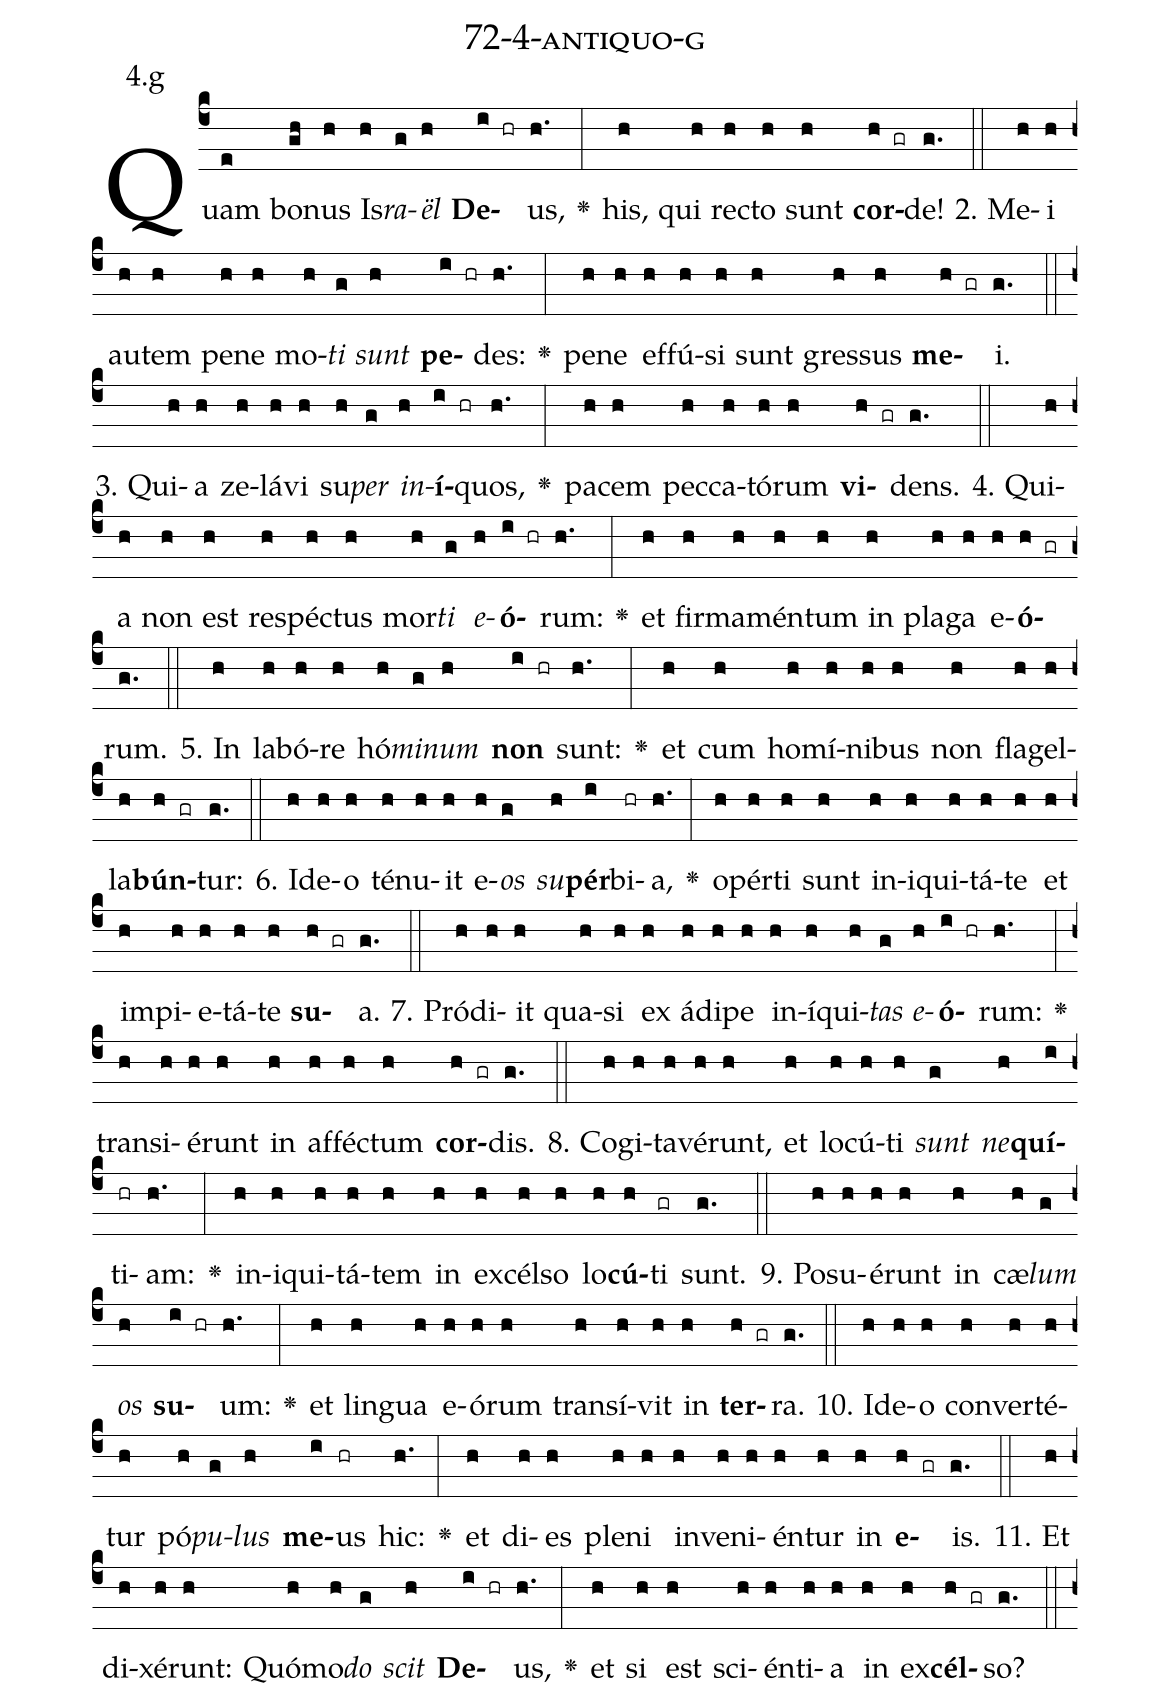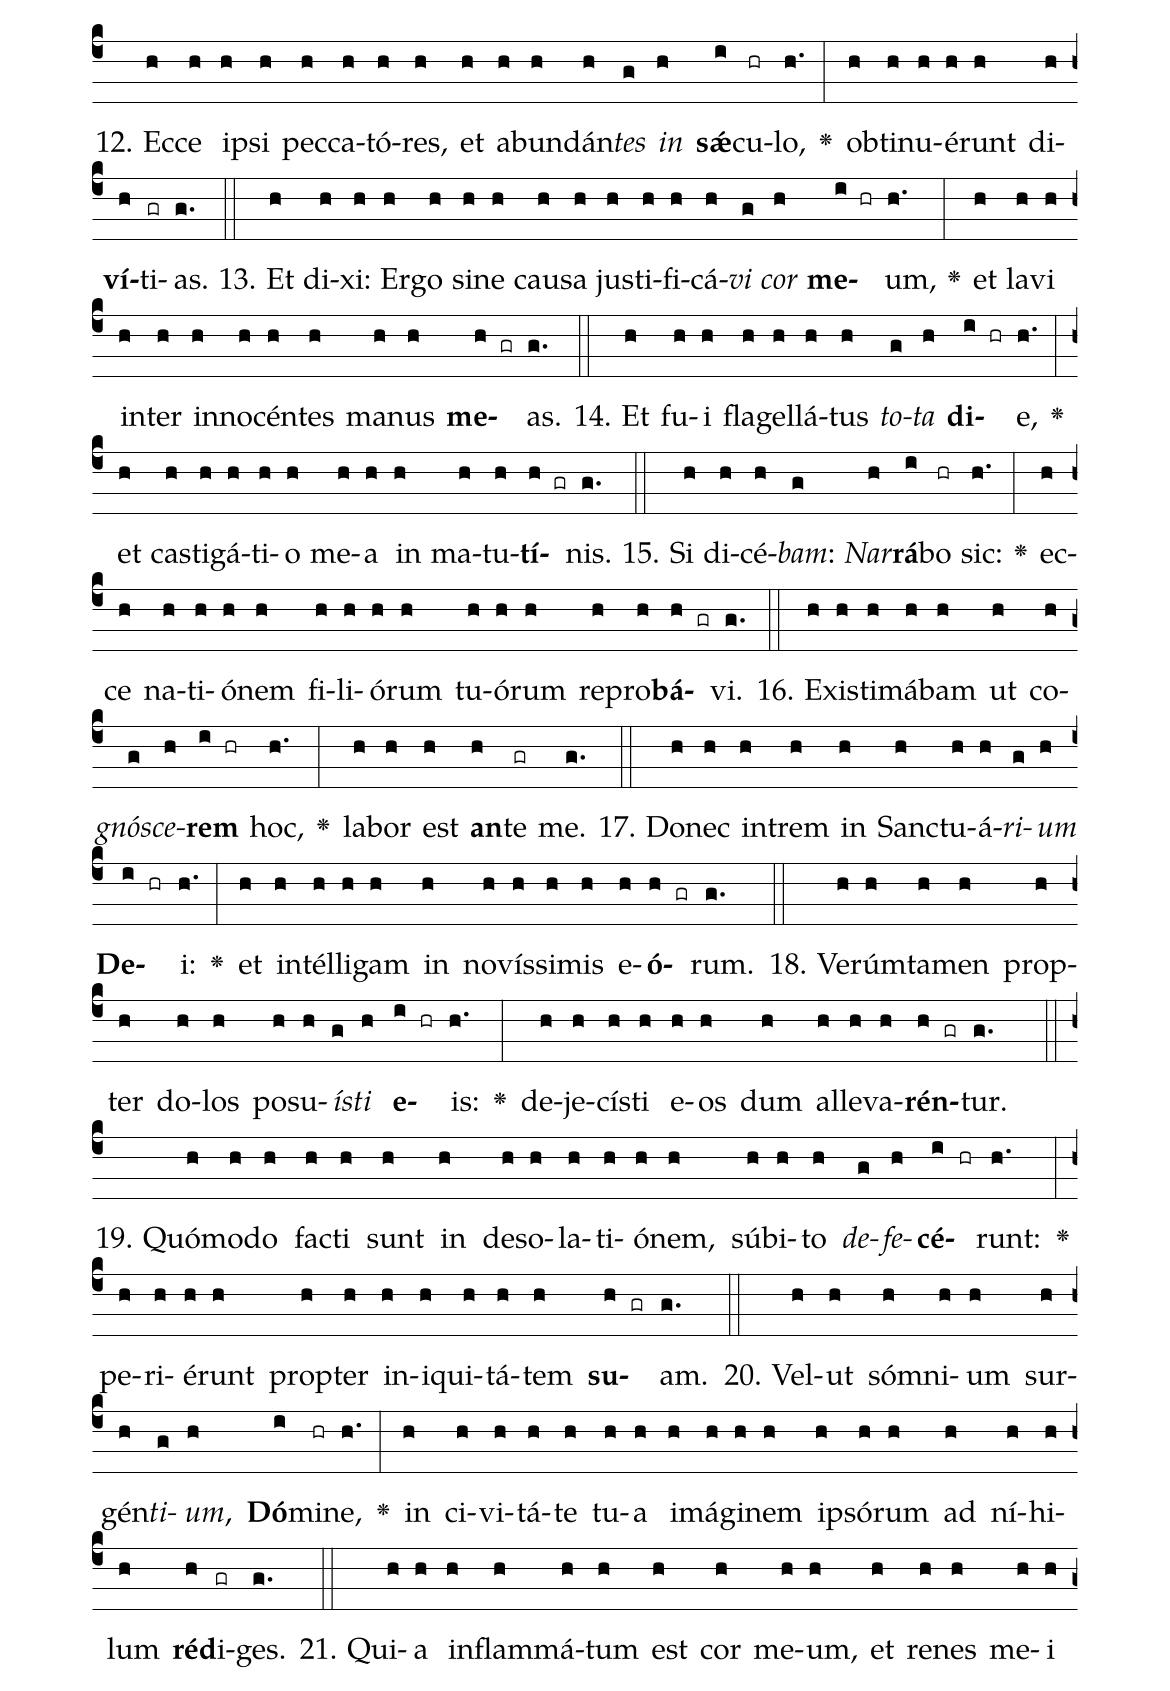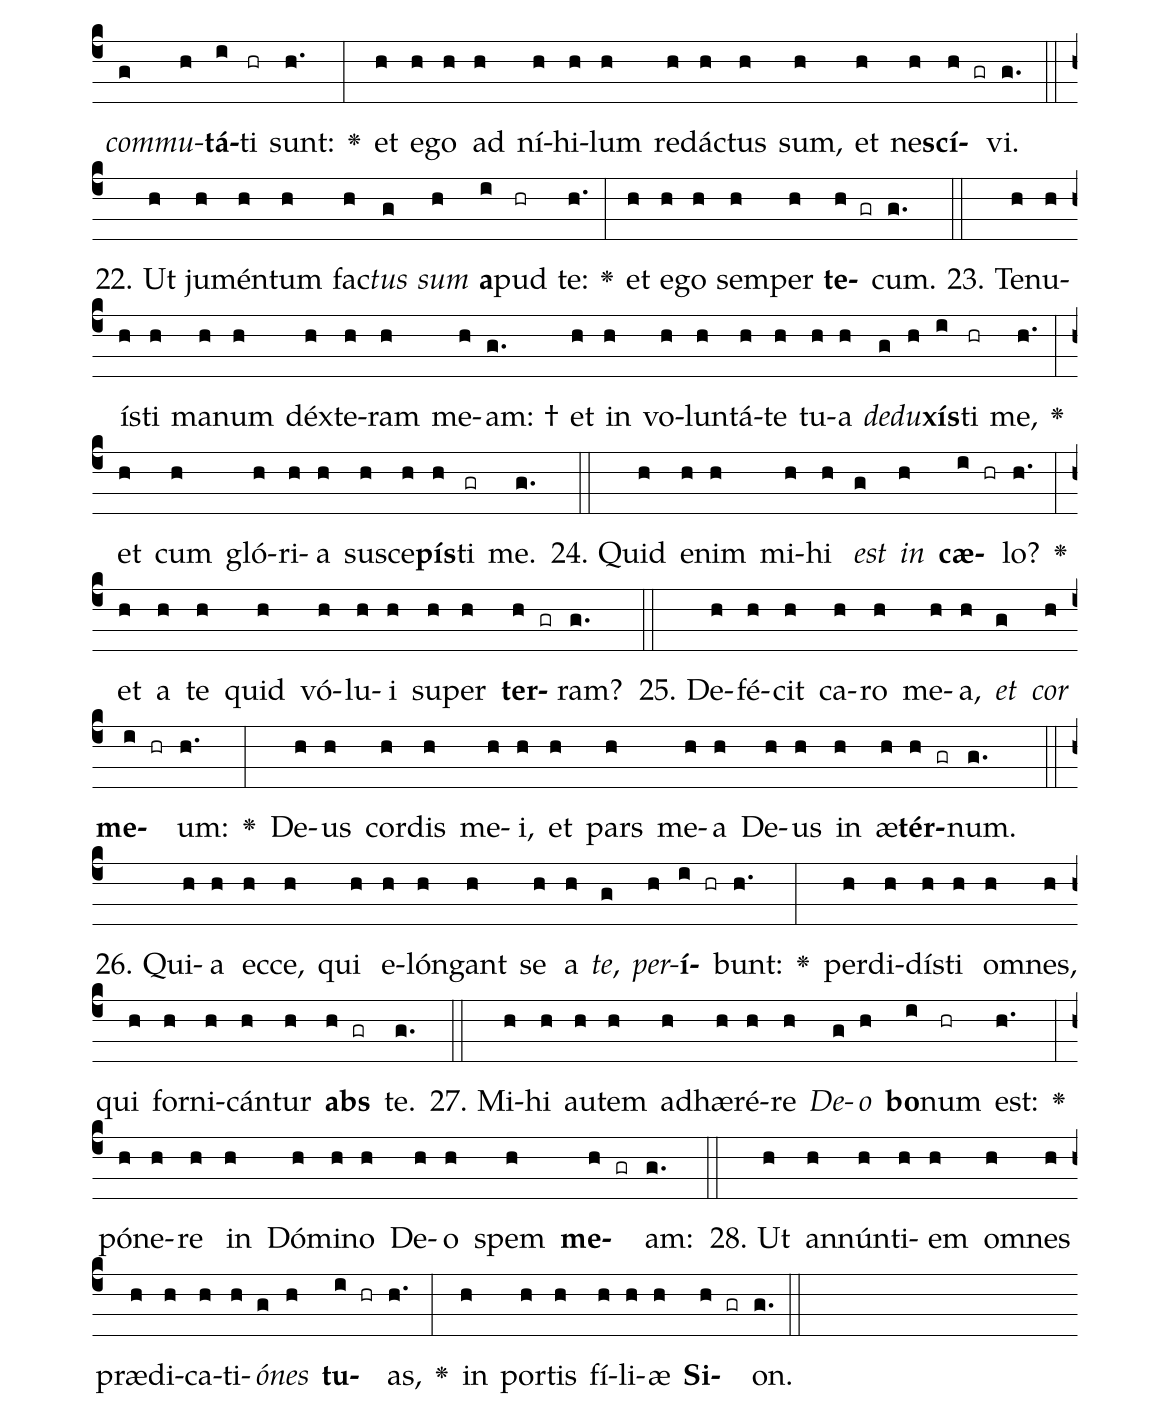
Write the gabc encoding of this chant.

name: 72-4-antiquo-g;
annotation: 4.g;
%%
(c4)Quam(e) bo(gh)nus(h) Is(h)<i>ra</i>(g)<i>ël</i>(h) <b>De</b>(i hr)us,(h.) <v>\greheightstar</v>(:) his,(h) qui(h) rec(h)to(h) sunt(h) <b>cor</b>(h gr)de!(g.) (::)
2. Me(h)i(h) au(h)tem(h) pe(h)ne(h) mo(h)<i>ti</i>(g) <i>sunt</i>(h) <b>pe</b>(i hr)des:(h.) <v>\greheightstar</v>(:) pe(h)ne(h) ef(h)fú(h)si(h) sunt(h) gres(h)sus(h) <b>me</b>(h gr)i.(g.) (::)
3. Qui(h)a(h) ze(h)lá(h)vi(h) su(h)<i>per</i>(g) <i>in</i>(h)<b>í</b>(i hr)quos,(h.) <v>\greheightstar</v>(:) pa(h)cem(h) pec(h)ca(h)tó(h)rum(h) <b>vi</b>(h gr)dens.(g.) (::)
4. Qui(h)a(h) non(h) est(h) re(h)spéc(h)tus(h) mor(h)<i>ti</i>(g) <i>e</i>(h)<b>ó</b>(i hr)rum:(h.) <v>\greheightstar</v>(:) et(h) fir(h)ma(h)mén(h)tum(h) in(h) pla(h)ga(h) e(h)<b>ó</b>(h gr)rum.(g.) (::)
5. In(h) la(h)bó(h)re(h) hó(h)<i>mi</i>(g)<i>num</i>(h) <b>non</b>(i hr) sunt:(h.) <v>\greheightstar</v>(:) et(h) cum(h) ho(h)mí(h)ni(h)bus(h) non(h) fla(h)gel(h)la(h)<b>bún</b>(h gr)tur:(g.) (::)
6. Id(h)e(h)o(h) té(h)nu(h)it(h) e(h)<i>os</i>(g) <i>su</i>(h)<b>pér</b>(i)bi(hr)a,(h.) <v>\greheightstar</v>(:) o(h)pér(h)ti(h) sunt(h) in(h)i(h)qui(h)tá(h)te(h) et(h) im(h)pi(h)e(h)tá(h)te(h) <b>su</b>(h gr)a.(g.) (::)
7. Pród(h)i(h)it(h) qua(h)si(h) ex(h) á(h)di(h)pe(h) in(h)í(h)qui(h)<i>tas</i>(g) <i>e</i>(h)<b>ó</b>(i hr)rum:(h.) <v>\greheightstar</v>(:) trans(h)i(h)é(h)runt(h) in(h) af(h)féc(h)tum(h) <b>cor</b>(h gr)dis.(g.) (::)
8. Co(h)gi(h)ta(h)vé(h)runt,(h) et(h) lo(h)cú(h)ti(h) <i>sunt</i>(g) <i>ne</i>(h)<b>quí</b>(i)ti(hr)am:(h.) <v>\greheightstar</v>(:) in(h)i(h)qui(h)tá(h)tem(h) in(h) ex(h)cél(h)so(h) lo(h)<b>cú</b>(h)ti(gr) sunt.(g.) (::)
9. Po(h)su(h)é(h)runt(h) in(h) cæ(h)<i>lum</i>(g) <i>os</i>(h) <b>su</b>(i hr)um:(h.) <v>\greheightstar</v>(:) et(h) lin(h)gua(h) e(h)ó(h)rum(h) trans(h)í(h)vit(h) in(h) <b>ter</b>(h gr)ra.(g.) (::)
10. Id(h)e(h)o(h) con(h)ver(h)té(h)tur(h) pó(h)<i>pu</i>(g)<i>lus</i>(h) <b>me</b>(i)us(hr) hic:(h.) <v>\greheightstar</v>(:) et(h) di(h)es(h) ple(h)ni(h) in(h)ve(h)ni(h)én(h)tur(h) in(h) <b>e</b>(h gr)is.(g.) (::)
11. Et(h) di(h)xé(h)runt:(h) Quó(h)mo(h)<i>do</i>(g) <i>scit</i>(h) <b>De</b>(i hr)us,(h.) <v>\greheightstar</v>(:) et(h) si(h) est(h) sci(h)én(h)ti(h)a(h) in(h) ex(h)<b>cél</b>(h gr)so?(g.) (::)
12. Ec(h)ce(h) ip(h)si(h) pec(h)ca(h)tó(h)res,(h) et(h) ab(h)un(h)dán(h)<i>tes</i>(g) <i>in</i>(h) <b>sǽ</b>(i)cu(hr)lo,(h.) <v>\greheightstar</v>(:) ob(h)ti(h)nu(h)é(h)runt(h) di(h)<b>ví</b>(h)ti(gr)as.(g.) (::)
13. Et(h) di(h)xi:(h) Er(h)go(h) si(h)ne(h) cau(h)sa(h) jus(h)ti(h)fi(h)cá(h)<i>vi</i>(g) <i>cor</i>(h) <b>me</b>(i hr)um,(h.) <v>\greheightstar</v>(:) et(h) la(h)vi(h) in(h)ter(h) in(h)no(h)cén(h)tes(h) ma(h)nus(h) <b>me</b>(h gr)as.(g.) (::)
14. Et(h) fu(h)i(h) fla(h)gel(h)lá(h)tus(h) <i>to</i>(g)<i>ta</i>(h) <b>di</b>(i hr)e,(h.) <v>\greheightstar</v>(:) et(h) cas(h)ti(h)gá(h)ti(h)o(h) me(h)a(h) in(h) ma(h)tu(h)<b>tí</b>(h gr)nis.(g.) (::)
15. Si(h) di(h)cé(h)<i>bam</i>:(g) <i>Nar</i>(h)<b>rá</b>(i)bo(hr) sic:(h.) <v>\greheightstar</v>(:) ec(h)ce(h) na(h)ti(h)ó(h)nem(h) fi(h)li(h)ó(h)rum(h) tu(h)ó(h)rum(h) re(h)pro(h)<b>bá</b>(h gr)vi.(g.) (::)
16. Ex(h)is(h)ti(h)má(h)bam(h) ut(h) co(h)<i>gnó</i>(g)<i>sce</i>(h)<b>rem</b>(i hr) hoc,(h.) <v>\greheightstar</v>(:) la(h)bor(h) est(h) <b>an</b>(h)te(gr) me.(g.) (::)
17. Do(h)nec(h) in(h)trem(h) in(h) Sanc(h)tu(h)á(h)<i>ri</i>(g)<i>um</i>(h) <b>De</b>(i hr)i:(h.) <v>\greheightstar</v>(:) et(h) in(h)tél(h)li(h)gam(h) in(h) no(h)vís(h)si(h)mis(h) e(h)<b>ó</b>(h gr)rum.(g.) (::)
18. Ve(h)rúm(h)ta(h)men(h) prop(h)ter(h) do(h)los(h) po(h)su(h)<i>ís</i>(g)<i>ti</i>(h) <b>e</b>(i hr)is:(h.) <v>\greheightstar</v>(:) de(h)je(h)cís(h)ti(h) e(h)os(h) dum(h) al(h)le(h)va(h)<b>rén</b>(h gr)tur.(g.) (::)
19. Quó(h)mo(h)do(h) fac(h)ti(h) sunt(h) in(h) de(h)so(h)la(h)ti(h)ó(h)nem,(h) súb(h)i(h)to(h) <i>de</i>(g)<i>fe</i>(h)<b>cé</b>(i hr)runt:(h.) <v>\greheightstar</v>(:) pe(h)ri(h)é(h)runt(h) prop(h)ter(h) in(h)i(h)qui(h)tá(h)tem(h) <b>su</b>(h gr)am.(g.) (::)
20. Vel(h)ut(h) sóm(h)ni(h)um(h) sur(h)gén(h)<i>ti</i>(g)<i>um</i>,(h) <b>Dó</b>(i)mi(hr)ne,(h.) <v>\greheightstar</v>(:) in(h) ci(h)vi(h)tá(h)te(h) tu(h)a(h) i(h)má(h)gi(h)nem(h) ip(h)só(h)rum(h) ad(h) ní(h)hi(h)lum(h) <b>réd</b>(h)i(gr)ges.(g.) (::)
21. Qui(h)a(h) in(h)flam(h)má(h)tum(h) est(h) cor(h) me(h)um,(h) et(h) re(h)nes(h) me(h)i(h) <i>com</i>(g)<i>mu</i>(h)<b>tá</b>(i)ti(hr) sunt:(h.) <v>\greheightstar</v>(:) et(h) e(h)go(h) ad(h) ní(h)hi(h)lum(h) red(h)ác(h)tus(h) sum,(h) et(h) ne(h)<b>scí</b>(h gr)vi.(g.) (::)
22. Ut(h) ju(h)mén(h)tum(h) fac(h)<i>tus</i>(g) <i>sum</i>(h) <b>a</b>(i)pud(hr) te:(h.) <v>\greheightstar</v>(:) et(h) e(h)go(h) sem(h)per(h) <b>te</b>(h gr)cum.(g.) (::)
23. Te(h)nu(h)ís(h)ti(h) ma(h)num(h) déx(h)te(h)ram(h) me(h)am: †(g.) et(h) in(h) vo(h)lun(h)tá(h)te(h) tu(h)a(h) <i>de</i>(g)<i>du</i>(h)<b>xís</b>(i)ti(hr) me,(h.) <v>\greheightstar</v>(:) et(h) cum(h) gló(h)ri(h)a(h) su(h)sce(h)<b>pís</b>(h)ti(gr) me.(g.) (::)
24. Quid(h) e(h)nim(h) mi(h)hi(h) <i>est</i>(g) <i>in</i>(h) <b>cæ</b>(i hr)lo?(h.) <v>\greheightstar</v>(:) et(h) a(h) te(h) quid(h) vó(h)lu(h)i(h) su(h)per(h) <b>ter</b>(h gr)ram?(g.) (::)
25. De(h)fé(h)cit(h) ca(h)ro(h) me(h)a,(h) <i>et</i>(g) <i>cor</i>(h) <b>me</b>(i hr)um:(h.) <v>\greheightstar</v>(:) De(h)us(h) cor(h)dis(h) me(h)i,(h) et(h) pars(h) me(h)a(h) De(h)us(h) in(h) æ(h)<b>tér</b>(h gr)num.(g.) (::)
26. Qui(h)a(h) ec(h)ce,(h) qui(h) e(h)lón(h)gant(h) se(h) a(h) <i>te</i>,(g) <i>per</i>(h)<b>í</b>(i hr)bunt:(h.) <v>\greheightstar</v>(:) per(h)di(h)dís(h)ti(h) om(h)nes,(h) qui(h) for(h)ni(h)cán(h)tur(h) <b>abs</b>(h gr) te.(g.) (::)
27. Mi(h)hi(h) au(h)tem(h) ad(h)hæ(h)ré(h)re(h) <i>De</i>(g)<i>o</i>(h) <b>bo</b>(i)num(hr) est:(h.) <v>\greheightstar</v>(:) pó(h)ne(h)re(h) in(h) Dó(h)mi(h)no(h) De(h)o(h) spem(h) <b>me</b>(h gr)am:(g.) (::)
28. Ut(h) an(h)nún(h)ti(h)em(h) om(h)nes(h) præ(h)di(h)ca(h)ti(h)<i>ó</i>(g)<i>nes</i>(h) <b>tu</b>(i hr)as,(h.) <v>\greheightstar</v>(:) in(h) por(h)tis(h) fí(h)li(h)æ(h) <b>Si</b>(h gr)on.(g.) (::)
